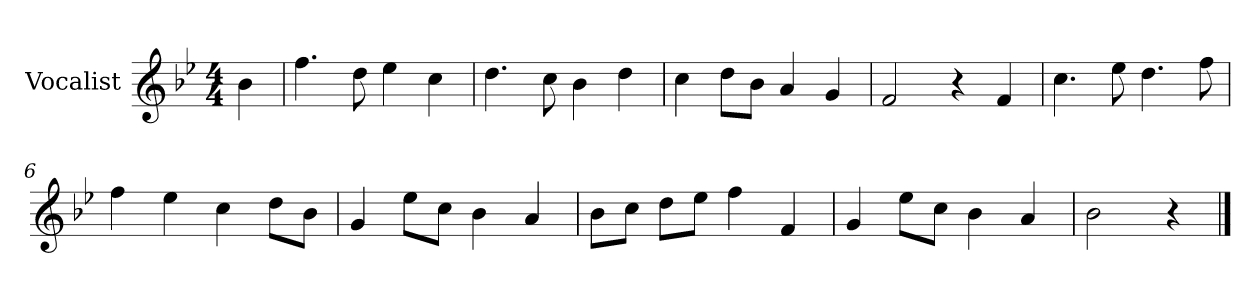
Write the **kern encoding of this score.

**kern
*part1
*staff1
*I"Vocalist
*k[b-e-]
*B-:
*M4/4
=
4b-
=1
4.ff
8dd
4ee-
4cc
=2
4.dd
8cc
4b-
4dd
=3
4cc
8ddL
8b-J
4a
4g
=4
2f
4r
4f
=5
4.cc
8ee-
4.dd
8ff
=6
4ff
4ee-
4cc
8ddL
8b-J
=7
4g
8ee-L
8ccJ
4b-
4a
=8
8b-L
8ccJ
8ddL
8ee-J
4ff
4f
=9
4g
8ee-L
8ccJ
4b-
4a
=10
2b-
4r
==
*-
